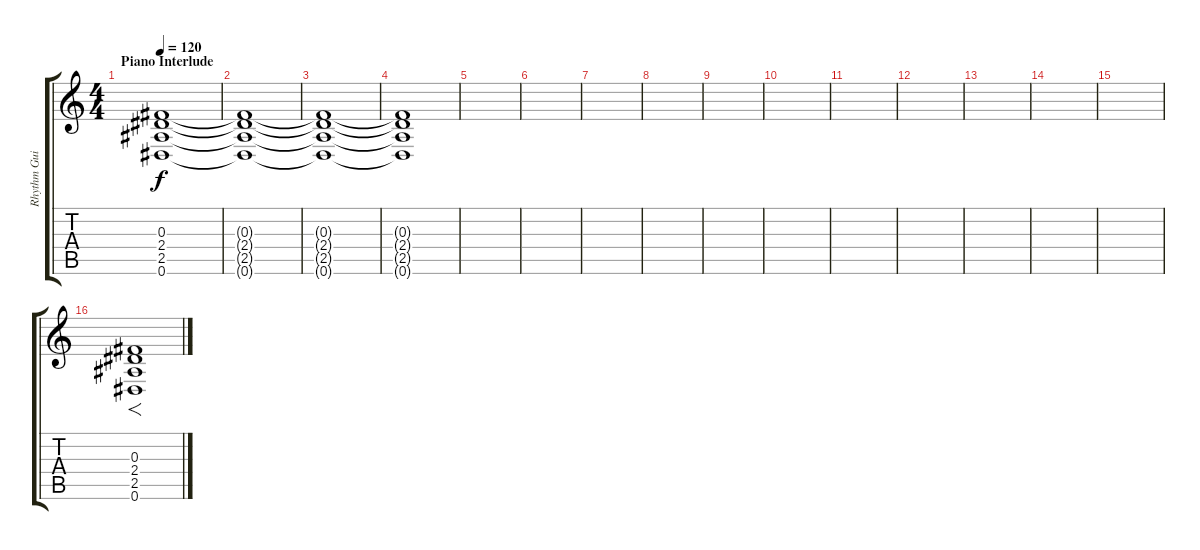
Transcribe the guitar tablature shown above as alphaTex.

\track ("Rhythm Guitar 2" "Rhythm Gui") {instrument distortionguitar}
\staff {score tabs}
\tuning (Eb4 Bb3 Gb3 Db3 Ab2 Eb2) {hide}
\ts (4 4)
\section ("" "Piano Interlude")
\tempo 120
\clef g2
\ks c
(0.3 2.4 2.5 0.6).1{dy f} |
(0.3{t} 2.4{t} 2.5{t} 0.6{t}).1{volume 0} |
(0.3{t} 2.4{t} 2.5{t} 0.6{t}).1 |
(0.3{t} 2.4{t} 2.5{t} 0.6{t}).1 |
|
|
|
|
|
|
|
|
|
|
|
(0.3 2.4 2.5 0.6).1{f}
